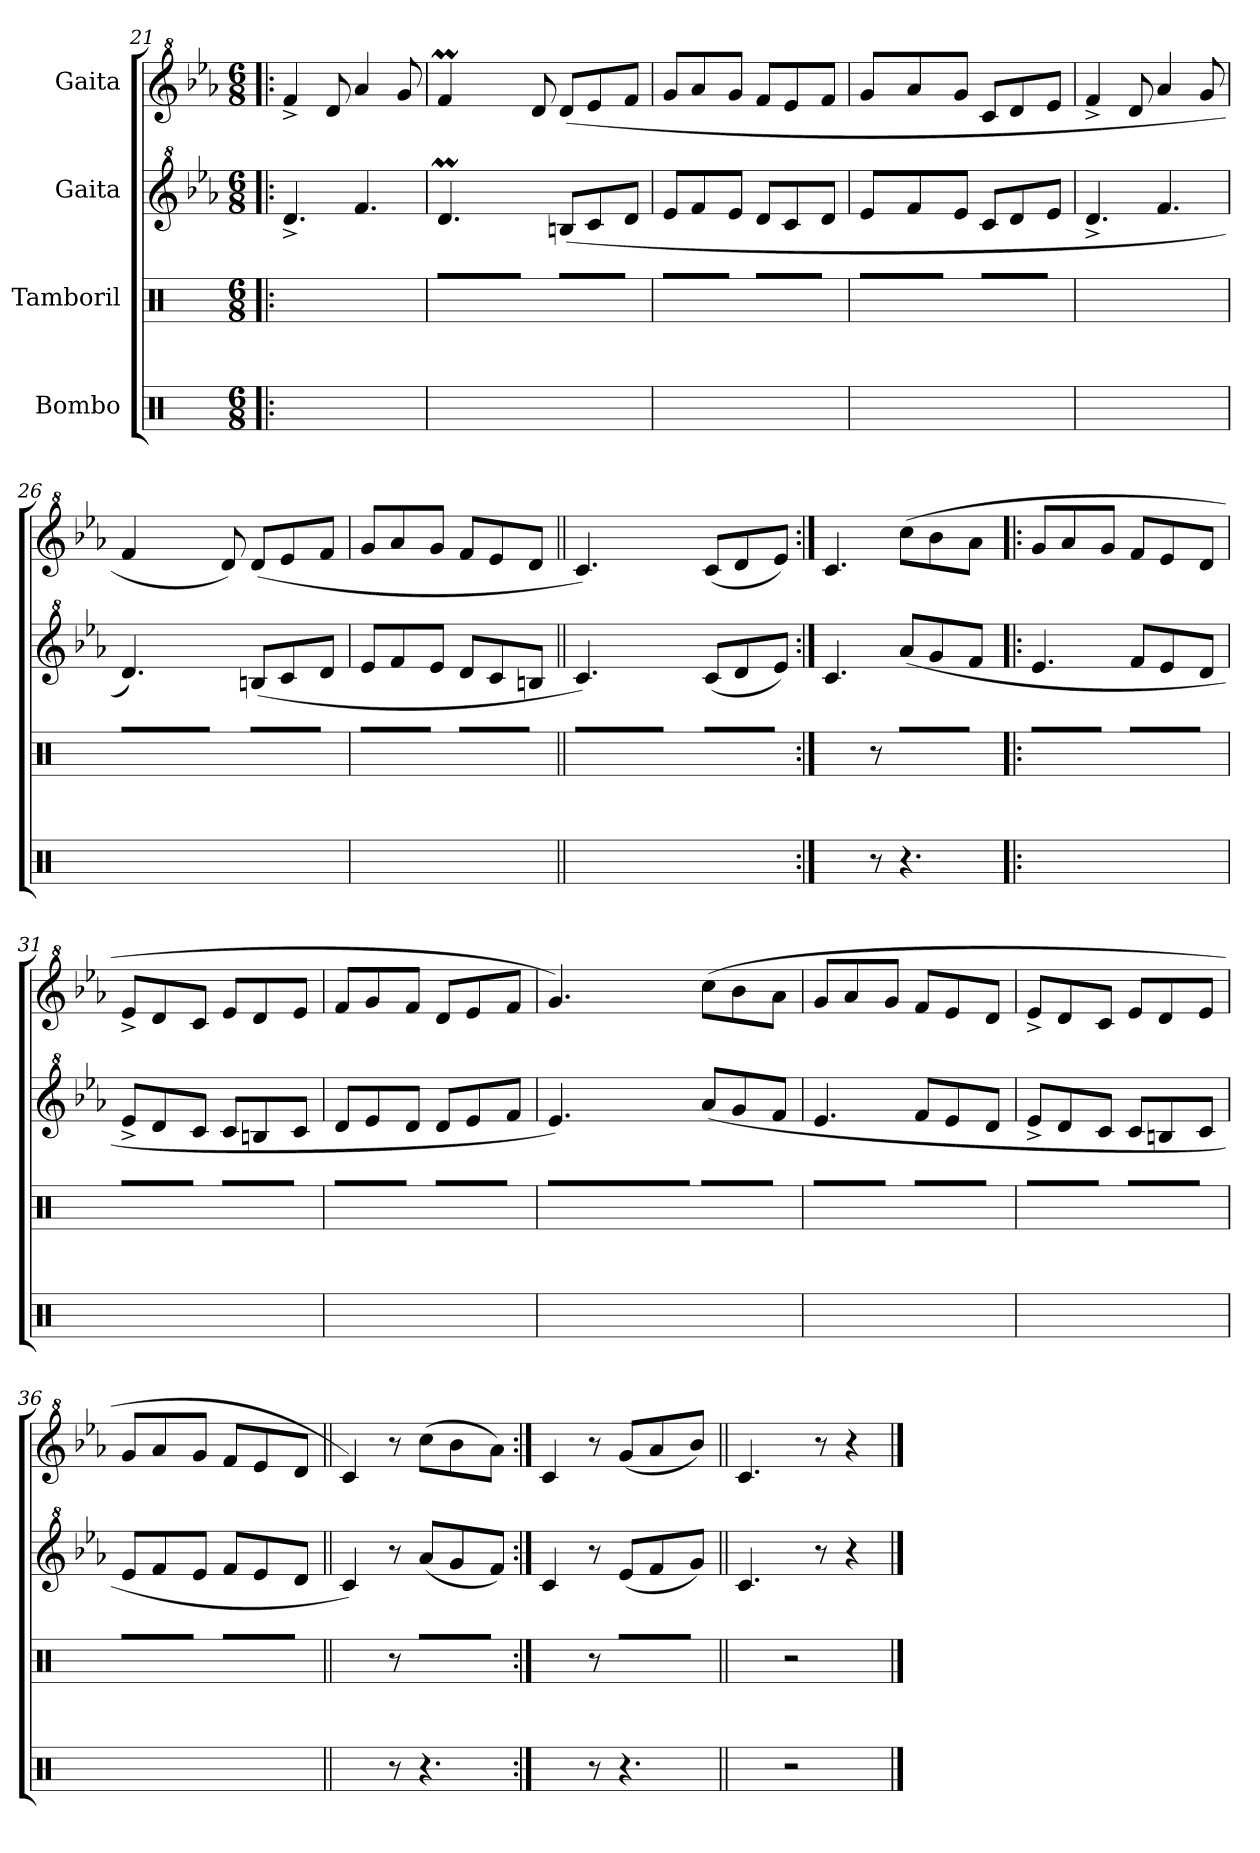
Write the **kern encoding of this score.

**kern	**kern	**kern	**kern
*part4	*part3	*part2	*part1
*staff4	*staff3	*staff2	*staff1
*I"Bombo	*I"Tamboril	*I"Gaita	*I"Gaita
*clefX	*clefX	*clefG^2	*clefG^2
*k[]	*k[]	*k[b-e-a-]	*k[b-e-a-]
*C:	*C:	*E-:	*E-:
*M6/8	*M6/8	*M6/8	*M6/8
=21!|:	=21!|:	=21!|:	=21!|:
2.R\	4R\	4.dd^/	4ff^/
.	8R\	.	8dd/
.	4R\	4.ff/	4aa-/
.	8R\	.	8gg/
!!LO:PB:g=z
=22	=22	=22	=22
*	*tremolo	*	*
2.R\	32R\LLL	4.ddm/	4ffM/
.	32R\	.	.
.	32R\	.	.
.	32R\	.	.
.	32R\	.	.
.	32R\	.	.
.	32R\	.	.
.	32R\JJJ	.	.
.	8R\	.	8dd/
.	8.R\L	(8bn/L	(8dd/L
.	.	8cc/	8ee-/
.	16R\K	.	.
.	8R\J	8dd/J	8ff/J
=23	=23	=23	=23
4.R\	8.R\L	8ee-/L	8gg/L
.	.	8ff/	8aa-/
.	16R\K	.	.
.	8R\J	8ee-/J	8gg/J
4.R\	8.R\L	8dd/L	8ff/L
.	.	8cc/	8ee-/
.	16R\K	.	.
.	8R\J	8dd/J	8ff/J
=24	=24	=24	=24
2.R\	32R\LLL	8ee-/L	8gg/L
.	32R\	.	.
.	32R\	.	.
.	32R\	.	.
.	32R\	8ff/	8aa-/
.	32R\	.	.
.	32R\	.	.
.	32R\JJJ	.	.
.	8R\	8ee-/J	8gg/J
.	8.R\L	8cc/L	8cc/L
.	.	8dd/	8dd/
.	16R\K	.	.
.	8R\J	8ee-/J	8ee-/J
=25	=25	=25	=25
2.R\	4R\	4.dd^/	4ff^/
.	8R\	.	8dd/
.	4R\	4.ff/	4aa-/
.	8R\	.	8gg/
=26	=26	=26	=26
2.R\	32R\LLL	4.dd/)	4ff/
.	32R\	.	.
.	32R\	.	.
.	32R\	.	.
.	32R\	.	.
.	32R\	.	.
.	32R\	.	.
.	32R\JJJ	.	.
.	8R\	.	8dd/)
.	8.R\L	(8bn/L	(8dd/L
.	.	8cc/	8ee-/
.	16R\K	.	.
.	8R\J	8dd/J	8ff/J
=27	=27	=27	=27
4.R\	8.R\L	8ee-/L	8gg/L
.	.	8ff/	8aa-/
.	16R\K	.	.
.	8R\J	8ee-/J	8gg/J
4.R\	8.R\L	8dd/L	8ff/L
.	.	8cc/	8ee-/
.	16R\K	.	.
.	8R\J	8bn/J	8dd/J
=28||	=28||	=28||	=28||
2.R\	32R\LLL	4.cc/)	4.cc/)
.	32R\	.	.
.	32R\	.	.
.	32R\	.	.
.	32R\	.	.
.	32R\	.	.
.	32R\	.	.
.	32R\JJJ	.	.
.	8R\	.	.
.	8.R\L	(8cc/L	(8cc/L
.	.	8dd/	8dd/
.	16R\K	.	.
.	8R\J	8ee-/J)	8ee-/J)
!!LO:LB:g=z
=29:|!	=29:|!	=29:|!	=29:|!
4R\	4R\	4.cc/	4.cc/
8r	8r	.	.
4.r	8.R\L	(8aa-/L	(8ccc\L
.	.	8gg/	8bb-\
.	16R\K	.	.
.	8R\J	8ff/J	8aa-\J
=30!|:	=30!|:	=30!|:	=30!|:
2.R\	8.R\L	4.ee-/	8gg/L
.	.	.	8aa-/
.	16R\K	.	.
.	8R\J	.	8gg/J
.	8.R\L	8ff/L	8ff/L
.	.	8ee-/	8ee-/
.	16R\K	.	.
.	8R\J	8dd/J	8dd/J
=31	=31	=31	=31
2.R\	8.R\L	8ee-^/L	8ee-^/L
.	.	8dd/	8dd/
.	16R\K	.	.
.	8R\J	8cc/J	8cc/J
.	8.R\L	8cc/L	8ee-/L
.	.	8bn/	8dd/
.	16R\K	.	.
.	8R\J	8cc/J	8ee-/J
=32	=32	=32	=32
4.R\	8.R\L	8dd/L	8ff/L
.	.	8ee-/	8gg/
.	16R\K	.	.
.	8R\J	8dd/J	8ff/J
4.R\	8.R\L	8dd/L	8dd/L
.	.	8ee-/	8ee-/
.	16R\K	.	.
.	8R\J	8ff/J	8ff/J
=33	=33	=33	=33
2.R\	32R\LLL	4.ee-/)	4.gg/)
.	32R\	.	.
.	32R\	.	.
.	32R\	.	.
.	32R\	.	.
.	32R\	.	.
.	32R\	.	.
.	32R\	.	.
.	32R\	.	.
.	32R\	.	.
.	32R\	.	.
.	32R\JJJ	.	.
*	*Xtremolo	*	*
.	8.R\L	(8aa-/L	(8ccc\L
.	.	8gg/	8bb-\
.	16R\K	.	.
.	8R\J	8ff/J	8aa-\J
=34	=34	=34	=34
2.R\	8.R\L	4.ee-/	8gg/L
.	.	.	8aa-/
.	16R\K	.	.
.	8R\J	.	8gg/J
.	8.R\L	8ff/L	8ff/L
.	.	8ee-/	8ee-/
.	16R\K	.	.
.	8R\J	8dd/J	8dd/J
!!LO:LB:g=z
=35	=35	=35	=35
2.R\	8.R\L	8ee-^/L	8ee-^/L
.	.	8dd/	8dd/
.	16R\K	.	.
.	8R\J	8cc/J	8cc/J
.	8.R\L	8cc/L	8ee-/L
.	.	8bn/	8dd/
.	16R\K	.	.
.	8R\J	8cc/J	8ee-/J
=36	=36	=36	=36
4.R\	8.R\L	8ee-/L	8gg/L
.	.	8ff/	8aa-/
.	16R\K	.	.
.	8R\J	8ee-/J	8gg/J
4.R\	8.R\L	8ff/L	8ff/L
.	.	8ee-/	8ee-/
.	16R\K	.	.
.	8R\J	8dd/J	8dd/J
=37||	=37||	=37||	=37||
4R\	4R\	4cc/)	4cc/)
8r	8r	8r	8r
4.r	8.R\L	(8aa-/L	(8ccc\L
.	.	8gg/	8bb-\
.	16R\K	.	.
.	8R\J	8ff/J)	8aa-\J)
=38:|!	=38:|!	=38:|!	=38:|!
*	*	*k[]	*k[]
*	*	*C:	*C:
4R\	4R\	4cc/	4cc/
8r	8r	8r	8r
4.r	8.R\L	(8ee/L	(8gg/L
.	.	8ff/	8aa/
.	16R\K	.	.
.	8R\J	8gg/J)	8bb/J)
=39||	=39||	=39||	=39||
4R\	4R\	4.cc/	4.cc/
2r	2r	.	.
.	.	8r	8r
.	.	4r	4r
==	==	==	==
*-	*-	*-	*-
